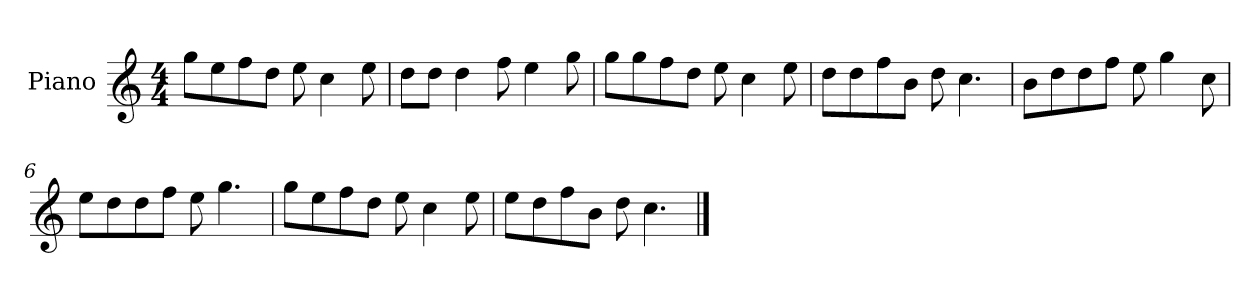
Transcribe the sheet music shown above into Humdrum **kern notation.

**kern
*part1
*staff1
*I"Piano
*I'P-no
*clefG2
*k[]
*M4/4
*MM90
=1
8gg\L
8ee\
8ff\
8dd\J
8ee\
4cc\
8ee\
=2
8dd\L
8dd\J
4dd\
8ff\
4ee\
8gg\
=3
8gg\L
8gg\
8ff\
8dd\J
8ee\
4cc\
8ee\
=4
8dd\L
8dd\
8ff\
8b\J
8dd\
4.cc\
=5
8b\L
8dd\
8dd\
8ff\J
8ee\
4gg\
8cc\
=6
8ee\L
8dd\
8dd\
8ff\J
8ee\
4.gg\
!!LO:LB:g=z
=7
8gg\L
8ee\
8ff\
8dd\J
8ee\
4cc\
8ee\
=8
8ee\L
8dd\
8ff\
8b\J
8dd\
4.cc\
==
*-
